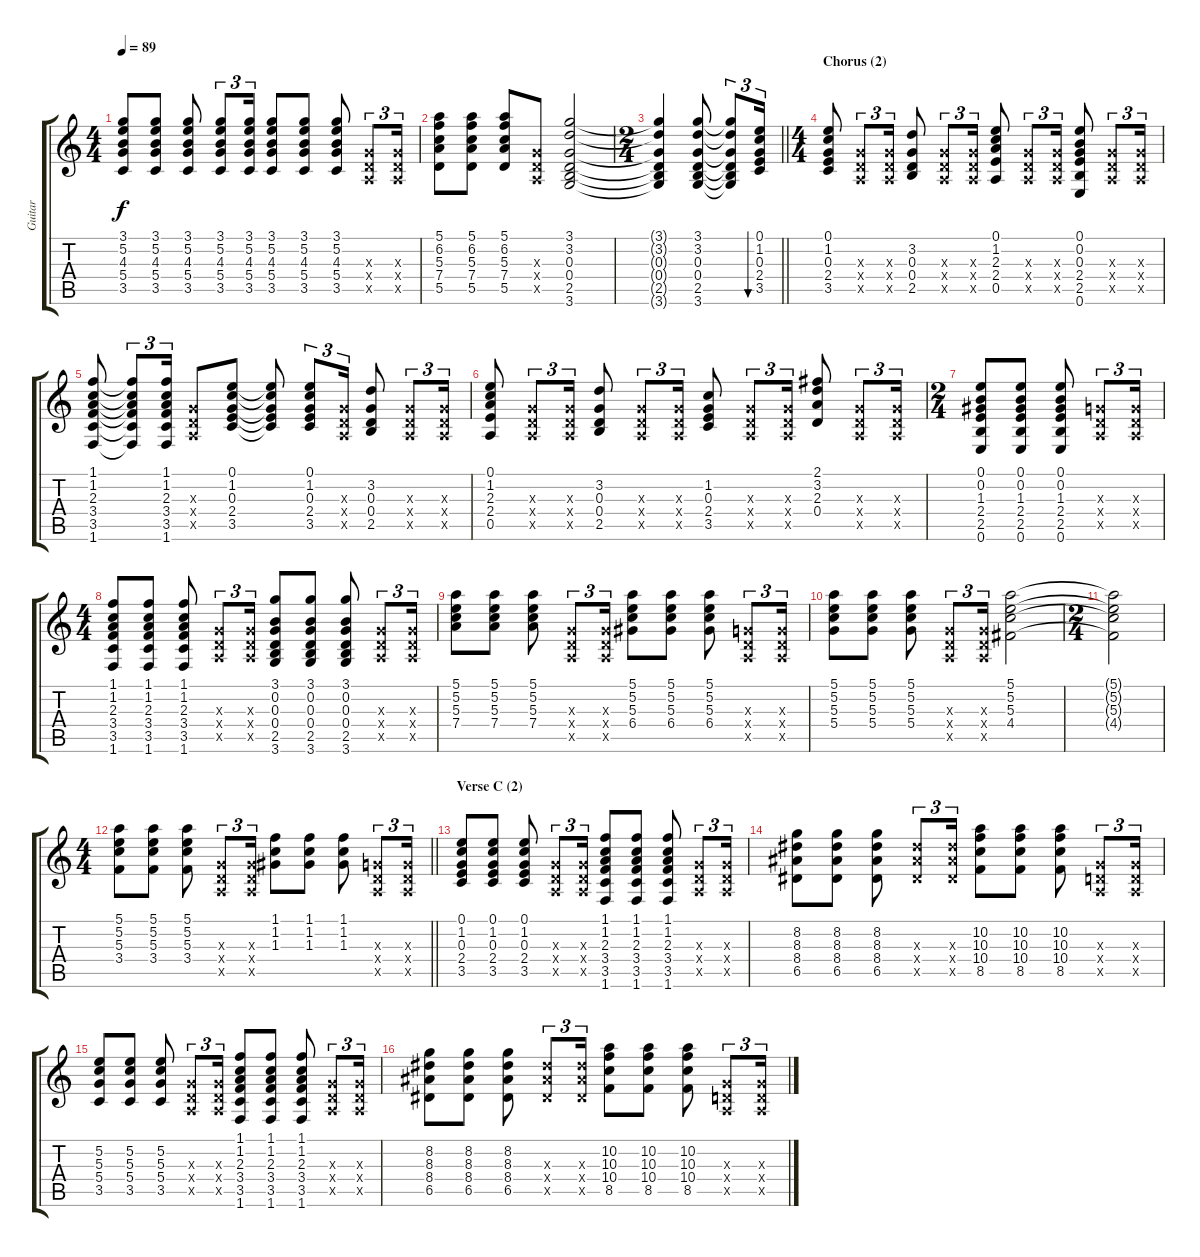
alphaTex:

\track ("Guitar" "Guitar") {instrument acousticguitarsteel}
\staff {score tabs}
\tuning (E4 B3 G3 D3 A2 E2) {hide}
\ts (4 4)
\tempo 89
\clef g2
\ks c
(3.1 5.2 4.3 5.4 3.5).8{dy f} (3.1 5.2 4.3 5.4 3.5).8 (3.1 5.2 4.3 5.4 3.5).8 (3.1 5.2 4.3 5.4 3.5).8{tu (3 2)} (3.1 5.2 4.3 5.4 3.5).16{tu (3 2)} (3.1 5.2 4.3 5.4 3.5).8 (3.1 5.2 4.3 5.4 3.5).8 (3.1 5.2 4.3 5.4 3.5).8 (0.3{x} 0.4{x} 0.5{x}).8{tu (3 2)} (0.3{x} 0.4{x} 0.5{x}).16{tu (3 2)} |
(5.1 6.2 5.3 7.4 5.5).8 (5.1 6.2 5.3 7.4 5.5).8 (5.1 6.2 5.3 7.4 5.5).8 (0.3{x} 0.4{x} 0.5{x}).8 (3.1 3.2 0.3 0.4 2.5 3.6).2 |
\ts (2 4)
\barLineRight lightlight
(3.1{t} 3.2{t} 0.3{t} 0.4{t} 2.5{t} 3.6{t}).4 (3.1 3.2 0.3 0.4 2.5 3.6).8 (3.1{t} 3.2{t} 0.3{t} 0.4{t} 2.5{t} 3.6{t}).8{tu (3 2)} (0.1 1.2 0.3 2.4 3.5).16{tu (3 2) bu 60} |
\ts (4 4)
\section ("" "Chorus (2)")
(0.1 1.2 0.3 2.4 3.5).8 (0.3{x} 0.4{x} 0.5{x}).8{tu (3 2)} (0.3{x} 0.4{x} 0.5{x}).16{tu (3 2)} (3.2 0.3 0.4 2.5).8 (0.3{x} 0.4{x} 0.5{x}).8{tu (3 2)} (0.3{x} 0.4{x} 0.5{x}).16{tu (3 2)} (0.1 1.2 2.3 2.4 0.5).8 (0.3{x} 0.4{x} 0.5{x}).8{tu (3 2)} (0.3{x} 0.4{x} 0.5{x}).16{tu (3 2)} (0.1 0.2 0.3 2.4 2.5 0.6).8 (0.3{x} 0.4{x} 0.5{x}).8{tu (3 2)} (0.3{x} 0.4{x} 0.5{x}).16{tu (3 2)} |
(1.1 1.2 2.3 3.4 3.5 1.6).8 (1.1{t} 1.2{t} 2.3{t} 3.4{t} 3.5{t} 1.6{t}).8{tu (3 2)} (1.1 1.2 2.3 3.4 3.5 1.6).16{tu (3 2)} (0.3{x} 0.4{x} 0.5{x}).8 (0.1 1.2 0.3 2.4 3.5).8 (0.1{t} 1.2{t} 0.3{t} 2.4{t} 3.5{t}).8 (0.1 1.2 0.3 2.4 3.5).8{tu (3 2)} (0.3{x} 0.4{x} 0.5{x}).16{tu (3 2)} (3.2 0.3 0.4 2.5).8 (0.3{x} 0.4{x} 0.5{x}).8{tu (3 2)} (0.3{x} 0.4{x} 0.5{x}).16{tu (3 2)} |
(0.1 1.2 2.3 2.4 0.5).8 (0.3{x} 0.4{x} 0.5{x}).8{tu (3 2)} (0.3{x} 0.4{x} 0.5{x}).16{tu (3 2)} (3.2 0.3 0.4 2.5).8 (0.3{x} 0.4{x} 0.5{x}).8{tu (3 2)} (0.3{x} 0.4{x} 0.5{x}).16{tu (3 2)} (1.2 0.3 2.4 3.5).8 (0.3{x} 0.4{x} 0.5{x}).8{tu (3 2)} (0.3{x} 0.4{x} 0.5{x}).16{tu (3 2)} (2.1 3.2 2.3 0.4).8 (0.3{x} 0.4{x} 0.5{x}).8{tu (3 2)} (0.3{x} 0.4{x} 0.5{x}).16{tu (3 2)} |
\ts (2 4)
(0.1 0.2 1.3 2.4 2.5 0.6).8 (0.1 0.2 1.3 2.4 2.5 0.6).8 (0.1 0.2 1.3 2.4 2.5 0.6).8 (0.3{x} 0.4{x} 0.5{x}).8{tu (3 2)} (0.3{x} 0.4{x} 0.5{x}).16{tu (3 2)} |
\ts (4 4)
(1.1 1.2 2.3 3.4 3.5 1.6).8 (1.1 1.2 2.3 3.4 3.5 1.6).8 (1.1 1.2 2.3 3.4 3.5 1.6).8 (0.3{x} 0.4{x} 0.5{x}).8{tu (3 2)} (0.3{x} 0.4{x} 0.5{x}).16{tu (3 2)} (3.1 0.2 0.3 0.4 2.5 3.6).8 (3.1 0.2 0.3 0.4 2.5 3.6).8 (3.1 0.2 0.3 0.4 2.5 3.6).8 (0.3{x} 0.4{x} 0.5{x}).8{tu (3 2)} (0.3{x} 0.4{x} 0.5{x}).16{tu (3 2)} |
(5.1 5.2 5.3 7.4).8 (5.1 5.2 5.3 7.4).8 (5.1 5.2 5.3 7.4).8 (0.3{x} 0.4{x} 0.5{x}).8{tu (3 2)} (0.3{x} 0.4{x} 0.5{x}).16{tu (3 2)} (5.1 5.2 5.3 6.4).8 (5.1 5.2 5.3 6.4).8 (5.1 5.2 5.3 6.4).8 (0.3{x} 0.4{x} 0.5{x}).8{tu (3 2)} (0.3{x} 0.4{x} 0.5{x}).16{tu (3 2)} |
(5.1 5.2 5.3 5.4).8 (5.1 5.2 5.3 5.4).8 (5.1 5.2 5.3 5.4).8 (0.3{x} 0.4{x} 0.5{x}).8{tu (3 2)} (0.3{x} 0.4{x} 0.5{x}).16{tu (3 2)} (5.1 5.2 5.3 4.4).2 |
\ts (2 4)
(5.1{t} 5.2{t} 5.3{t} 4.4{t}).2 |
\ts (4 4)
\barLineRight lightlight
(5.1 5.2 5.3 3.4).8 (5.1 5.2 5.3 3.4).8 (5.1 5.2 5.3 3.4).8 (0.3{x} 0.4{x} 0.5{x}).8{tu (3 2)} (0.3{x} 0.4{x} 0.5{x}).16{tu (3 2)} (1.1 1.2 1.3).8 (1.1 1.2 1.3).8 (1.1 1.2 1.3).8 (0.3{x} 0.4{x} 0.5{x}).8{tu (3 2)} (0.3{x} 0.4{x} 0.5{x}).16{tu (3 2)} |
\section ("" "Verse C (2)")
(0.1 1.2 0.3 2.4 3.5).8 (0.1 1.2 0.3 2.4 3.5).8 (0.1 1.2 0.3 2.4 3.5).8 (0.3{x} 0.4{x} 0.5{x}).8{tu (3 2)} (0.3{x} 0.4{x} 0.5{x}).16{tu (3 2)} (1.1 1.2 2.3 3.4 3.5 1.6).8 (1.1 1.2 2.3 3.4 3.5 1.6).8 (1.1 1.2 2.3 3.4 3.5 1.6).8 (0.3{x} 0.4{x} 0.5{x}).8{tu (3 2)} (0.3{x} 0.4{x} 0.5{x}).16{tu (3 2)} |
(8.2 8.3 8.4 6.5).8 (8.2 8.3 8.4 6.5).8 (8.2 8.3 8.4 6.5).8 (8.3{x} 8.4{x} 6.5{x}).8{tu (3 2)} (8.3{x} 8.4{x} 6.5{x}).16{tu (3 2)} (10.2 10.3 10.4 8.5).8 (10.2 10.3 10.4 8.5).8 (10.2 10.3 10.4 8.5).8 (0.3{x} 0.4{x} 0.5{x}).8{tu (3 2)} (0.3{x} 0.4{x} 0.5{x}).16{tu (3 2)} |
(5.2 5.3 5.4 3.5).8 (5.2 5.3 5.4 3.5).8 (5.2 5.3 5.4 3.5).8 (0.3{x} 0.4{x} 0.5{x}).8{tu (3 2)} (0.3{x} 0.4{x} 0.5{x}).16{tu (3 2)} (1.1 1.2 2.3 3.4 3.5 1.6).8 (1.1 1.2 2.3 3.4 3.5 1.6).8 (1.1 1.2 2.3 3.4 3.5 1.6).8 (0.3{x} 0.4{x} 0.5{x}).8{tu (3 2)} (0.3{x} 0.4{x} 0.5{x}).16{tu (3 2)} |
(8.2 8.3 8.4 6.5).8 (8.2 8.3 8.4 6.5).8 (8.2 8.3 8.4 6.5).8 (8.3{x} 8.4{x} 6.5{x}).8{tu (3 2)} (8.3{x} 8.4{x} 6.5{x}).16{tu (3 2)} (10.2 10.3 10.4 8.5).8 (10.2 10.3 10.4 8.5).8 (10.2 10.3 10.4 8.5).8 (0.3{x} 0.4{x} 0.5{x}).8{tu (3 2)} (0.3{x} 0.4{x} 0.5{x}).16{tu (3 2)}
